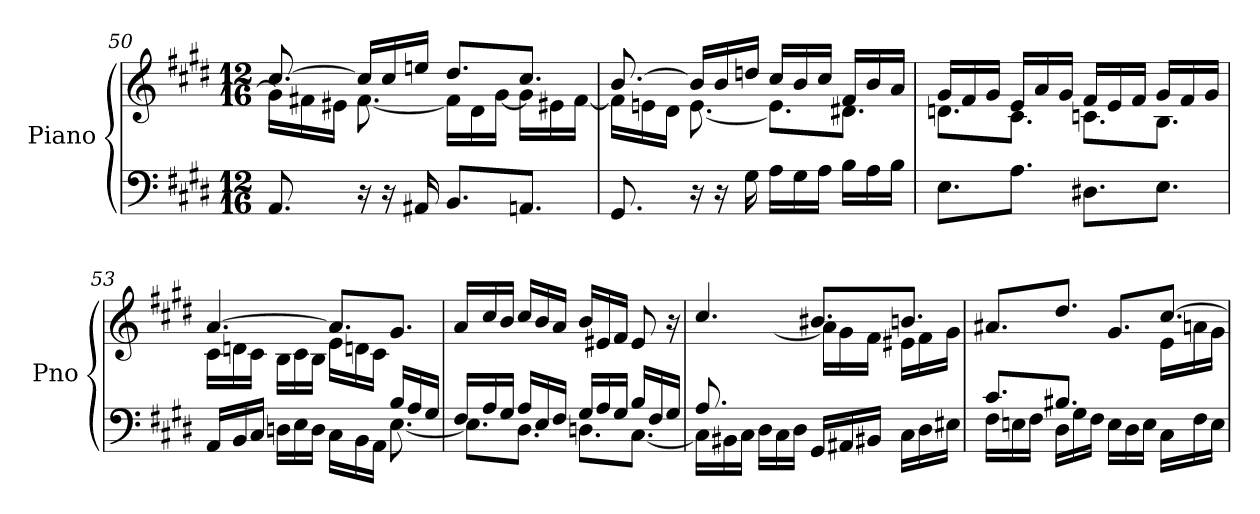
**kern	**kern
*part1	*part1
*staff2	*staff1
*I"Piano	*
*I'Pno	*
*clefF4	*clefG2
*k[f#c#g#d#]	*k[f#c#g#d#]
*M12/16	*M12/16
=50	=50
*	*^
8.AA/	[8.cc#/	16g#\LL]
.	.	16f#X\
.	.	16e#X\JJ
16r	16cc#/LL]	[8.f#\
16r	16cc#/	.
16AA#X/	16een/JJ	.
8.BB/L	8.dd#/L	16f#\LL]
.	.	16d#\
.	.	[16g#\JJ
8.AAn/J	8.cc#/J	16g#\LL]
.	.	16e#X\
.	.	[16f#\JJ
=51	=51	=51
8.GG#/	[8.b/	16f#\LL]
.	.	16en\
.	.	16d#\JJ
16r	16b/LL]	[8.e\
16r	16b/	.
16G#\	16ddn/JJ	.
16A\LL	16cc#/LL	8.e\L]
16G#\	16b/	.
16A\JJ	16cc#/JJ	.
16B\LL	16f#/LL	8.d#X\J
16A\	16b/	.
16B\JJ	16a/JJ	.
!!LO:PB:g=z	!!
=52	=52	=52
8.E\L	16g#/LL	8.dn\L
.	16f#/	.
.	16g#/JJ	.
8.A\J	16e/LL	8.c#\J
.	16a/	.
.	16g#/JJ	.
8.D#X\L	16f#/LL	8.cn\L
.	16e/	.
.	16f#/JJ	.
8.E\J	16g#/LL	8.B\J
.	16f#/	.
.	16g#/JJ	.
=53	=53	=53
*^	*	*
16AA/LL	16ryy	[4.a/	16c#\LL
*v	*v	*	*
16BB/	.	16dn\
16C#/JJ	.	16c#\JJ
16Dn\LL	.	16B\LL
16E\	.	16c#\
16D\JJ	.	16B\JJ
16C#\LL	8.a/L]	16e\LL
16BB\	.	16dn\
16AA\JJ	.	16c#\JJ
*^	*	*
16B/LL	[8.E\	8.g#/J	8.ryy
16A/	.	.	.
16G#/JJ	.	.	.
*	*	*v	*v
=54	=54	=54
16F#/LL	8.E\L]	16a/LL
16A/	.	16cc#/
16G#/JJ	.	16b/JJ
16A/LL	8.D#\J	16cc#/LL
16E/	.	16b/
16F#/JJ	.	16a/JJ
16G#/LL	8.Dn\L	16b/LL
16A/	.	16e#X/
16G#/JJ	.	16f#/JJ
16B/LL	[8.C#\J	8e#/
16F#/	.	.
16G#/JJ	.	16r
!!LO:LB:g=z
=55	=55	=55
*	*^	*^
8.A/L	8.ryy	16C#\LL]	4.cc#/	8.ryy
.	.	16BB#X\	.	.
.	.	16C#\JJ	.	.
2ryy	16D#\LL	2ryy	.	[8.a\J
.	16C#\	.	.	.
.	16D#\JJ	.	.	.
.	16GG#/LL	.	8.b#X/L	16a\LL]
.	16AA#X/	.	.	16g#\
.	16BB#X/JJ	.	.	16f#\JJ
.	16C#\LL	.	8.bn/J	16e#X\LL
.	16D#\	.	.	16f#\
16ryy	16E#X\JJ	16ryy	.	16g#\JJ
*	*v	*v	*	*
=56	=56	=56	=56
8.c#/L	16F#\LL	8.a#X/L	4.ryy
.	16En\	.	.
.	16F#\JJ	.	.
8.B#X/J	16D#\LL	8.dd#/J	.
.	16G#\	.	.
.	16F#\JJ	.	.
4.ryy	16E\LL	8.g#/L	16g#\LLyy
.	16D#\	.	16f#\
.	16E\JJ	.	16g#\JJ
.	16C#\LL	[8.cc#/J	16e\LL
.	16F#\	.	16an\
.	16E\JJ	.	16g#\JJ
*v	*v	*	*
*	*v	*v
=	=
*-	*-
